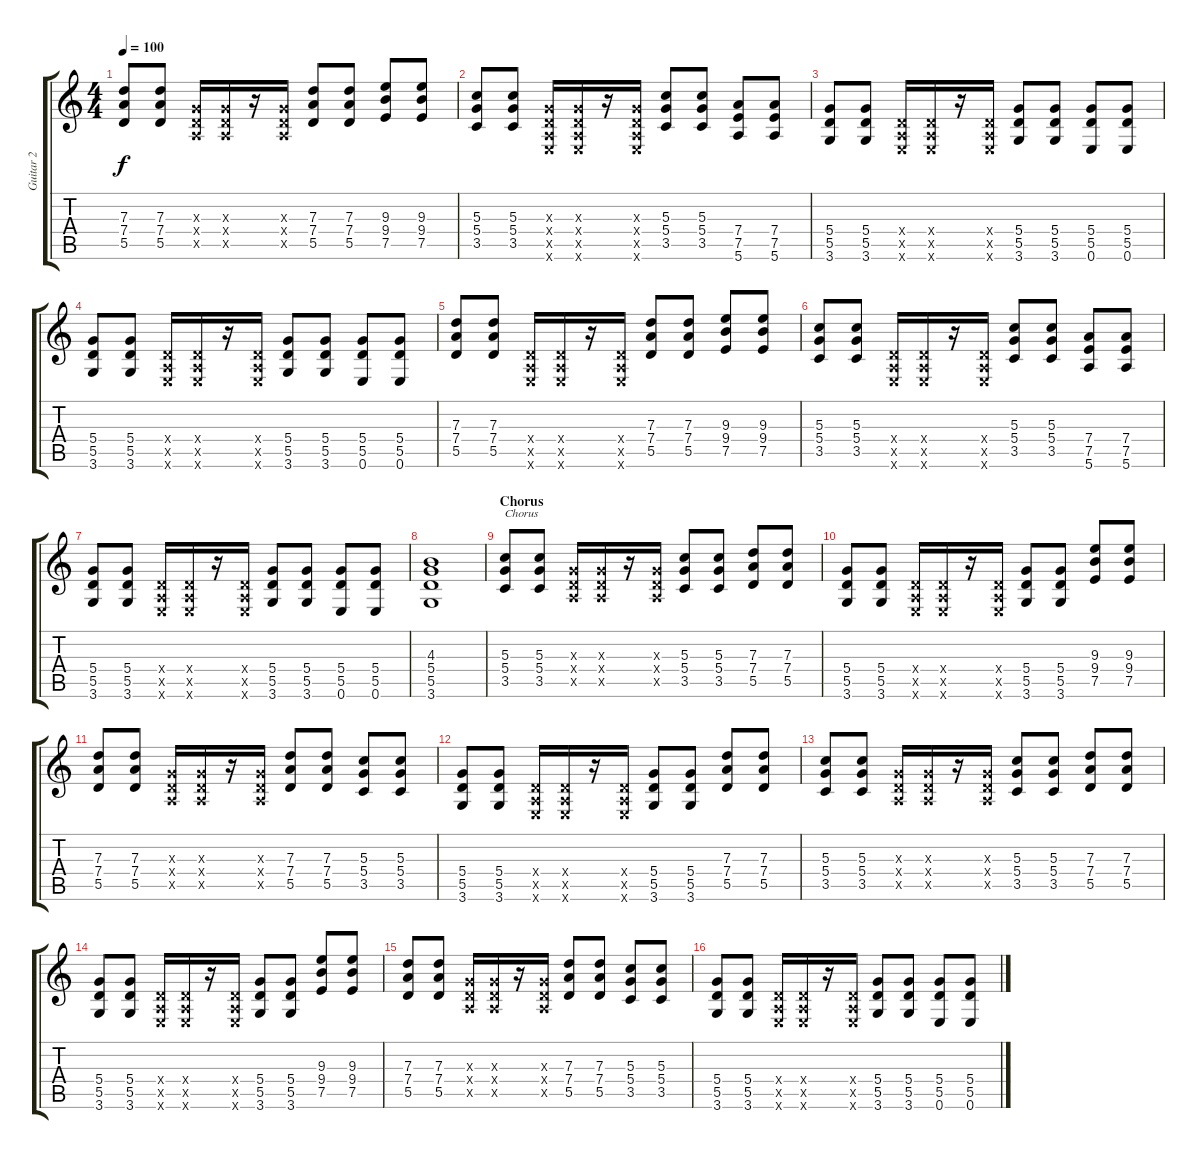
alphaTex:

\track ("Guitar 2" "Guitar 2") {instrument electricguitarclean}
\staff {score tabs}
\tuning (E4 B3 G3 D3 A2 E2) {hide}
\ts (4 4)
\tempo 100
\clef g2
\ks c
(7.3 7.4 5.5).8{dy f} (7.3 7.4 5.5).8 (0.3{x} 0.4{x} 0.5{x}).16 (0.3{x} 0.4{x} 0.5{x}).16 r.16 (0.3{x} 0.4{x} 0.5{x}).16 (7.3 7.4 5.5).8 (7.3 7.4 5.5).8 (9.3 9.4 7.5).8 (9.3 9.4 7.5).8 |
(5.3 5.4 3.5).8 (5.3 5.4 3.5).8 (0.3{x} 0.4{x} 0.5{x} 0.6{x}).16 (0.3{x} 0.4{x} 0.5{x} 0.6{x}).16 r.16 (0.3{x} 0.4{x} 0.5{x} 0.6{x}).16 (5.3 5.4 3.5).8 (5.3 5.4 3.5).8 (7.4 7.5 5.6).8 (7.4 7.5 5.6).8 |
(5.4 5.5 3.6).8 (5.4 5.5 3.6).8 (0.4{x} 0.5{x} 0.6{x}).16 (0.4{x} 0.5{x} 0.6{x}).16 r.16 (0.4{x} 0.5{x} 0.6{x}).16 (5.4 5.5 3.6).8 (5.4 5.5 3.6).8 (5.4 5.5 0.6).8 (5.4 5.5 0.6).8 |
(5.4 5.5 3.6).8 (5.4 5.5 3.6).8 (0.4{x} 0.5{x} 0.6{x}).16 (0.4{x} 0.5{x} 0.6{x}).16 r.16 (0.4{x} 0.5{x} 0.6{x}).16 (5.4 5.5 3.6).8 (5.4 5.5 3.6).8 (5.4 5.5 0.6).8 (5.4 5.5 0.6).8 |
(7.3 7.4 5.5).8 (7.3 7.4 5.5).8 (0.4{x} 0.5{x} 0.6{x}).16 (0.4{x} 0.5{x} 0.6{x}).16 r.16 (0.4{x} 0.5{x} 0.6{x}).16 (7.3 7.4 5.5).8 (7.3 7.4 5.5).8 (9.3 9.4 7.5).8 (9.3 9.4 7.5).8 |
(5.3 5.4 3.5).8 (5.3 5.4 3.5).8 (0.4{x} 0.5{x} 0.6{x}).16 (0.4{x} 0.5{x} 0.6{x}).16 r.16 (0.4{x} 0.5{x} 0.6{x}).16 (5.3 5.4 3.5).8 (5.3 5.4 3.5).8 (7.4 7.5 5.6).8 (7.4 7.5 5.6).8 |
(5.4 5.5 3.6).8 (5.4 5.5 3.6).8 (0.4{x} 0.5{x} 0.6{x}).16 (0.4{x} 0.5{x} 0.6{x}).16 r.16 (0.4{x} 0.5{x} 0.6{x}).16 (5.4 5.5 3.6).8 (5.4 5.5 3.6).8 (5.4 5.5 0.6).8 (5.4 5.5 0.6).8 |
(4.3 5.4 5.5 3.6).1 |
\section ("" "Chorus")
(5.3 5.4 3.5).8{txt "Chorus"} (5.3 5.4 3.5).8 (0.3{x} 0.4{x} 0.5{x}).16 (0.3{x} 0.4{x} 0.5{x}).16 r.16 (0.3{x} 0.4{x} 0.5{x}).16 (5.3 5.4 3.5).8 (5.3 5.4 3.5).8 (7.3 7.4 5.5).8 (7.3 7.4 5.5).8 |
(5.4 5.5 3.6).8 (5.4 5.5 3.6).8 (0.4{x} 0.5{x} 0.6{x}).16 (0.4{x} 0.5{x} 0.6{x}).16 r.16 (0.4{x} 0.5{x} 0.6{x}).16 (5.4 5.5 3.6).8 (5.4 5.5 3.6).8 (9.3 9.4 7.5).8 (9.3 9.4 7.5).8 |
(7.3 7.4 5.5).8 (7.3 7.4 5.5).8 (0.3{x} 0.4{x} 0.5{x}).16 (0.3{x} 0.4{x} 0.5{x}).16 r.16 (0.3{x} 0.4{x} 0.5{x}).16 (7.3 7.4 5.5).8 (7.3 7.4 5.5).8 (5.3 5.4 3.5).8 (5.3 5.4 3.5).8 |
(5.4 5.5 3.6).8 (5.4 5.5 3.6).8 (0.4{x} 0.5{x} 0.6{x}).16 (0.4{x} 0.5{x} 0.6{x}).16 r.16 (0.4{x} 0.5{x} 0.6{x}).16 (5.4 5.5 3.6).8 (5.4 5.5 3.6).8 (7.3 7.4 5.5).8 (7.3 7.4 5.5).8 |
(5.3 5.4 3.5).8 (5.3 5.4 3.5).8 (0.3{x} 0.4{x} 0.5{x}).16 (0.3{x} 0.4{x} 0.5{x}).16 r.16 (0.3{x} 0.4{x} 0.5{x}).16 (5.3 5.4 3.5).8 (5.3 5.4 3.5).8 (7.3 7.4 5.5).8 (7.3 7.4 5.5).8 |
(5.4 5.5 3.6).8 (5.4 5.5 3.6).8 (0.4{x} 0.5{x} 0.6{x}).16 (0.4{x} 0.5{x} 0.6{x}).16 r.16 (0.4{x} 0.5{x} 0.6{x}).16 (5.4 5.5 3.6).8 (5.4 5.5 3.6).8 (9.3 9.4 7.5).8 (9.3 9.4 7.5).8 |
(7.3 7.4 5.5).8 (7.3 7.4 5.5).8 (0.3{x} 0.4{x} 0.5{x}).16 (0.3{x} 0.4{x} 0.5{x}).16 r.16 (0.3{x} 0.4{x} 0.5{x}).16 (7.3 7.4 5.5).8 (7.3 7.4 5.5).8 (5.3 5.4 3.5).8 (5.3 5.4 3.5).8 |
(5.4 5.5 3.6).8 (5.4 5.5 3.6).8 (0.4{x} 0.5{x} 0.6{x}).16 (0.4{x} 0.5{x} 0.6{x}).16 r.16 (0.4{x} 0.5{x} 0.6{x}).16 (5.4 5.5 3.6).8 (5.4 5.5 3.6).8 (5.4 5.5 0.6).8 (5.4 5.5 0.6).8
